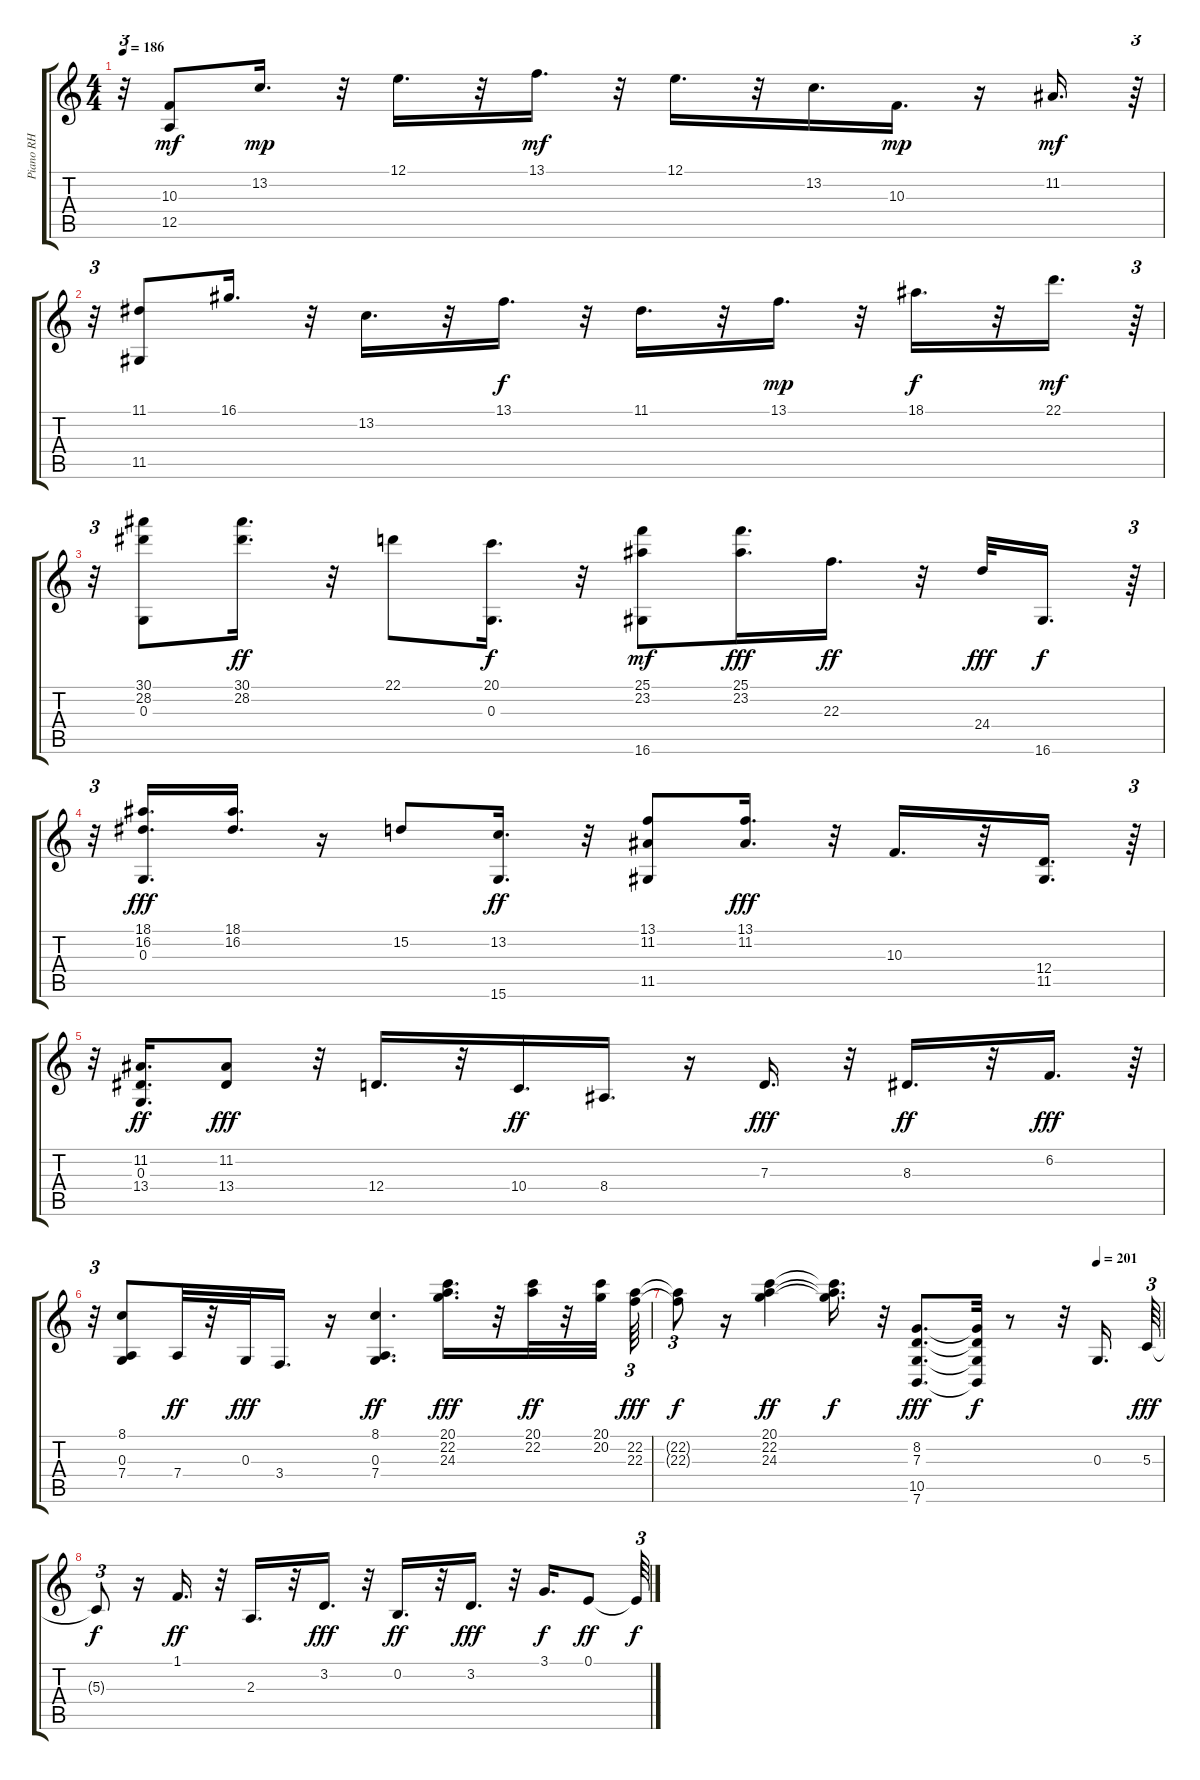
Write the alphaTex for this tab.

\track ("Piano RH" "Piano RH") {instrument acousticgrandpiano}
\staff {score tabs}
\tuning (E4 B3 G3 D3 A2 E2) {hide}
\ts (4 4)
\tempo 186
\clef g2
\ks c
r.32{tu (3 2) dy f} (10.3 12.5).8{dy mf} 13.2.16{d dy mp} r.32 12.1.16{d} r.32 13.1.16{d dy mf} r.32 12.1.16{d} r.32 13.2.16{d} 10.3.16{d dy mp} r.16 11.2.16{d dy mf} r.64{tu (3 2)} |
r.32{tu (3 2)} (11.1 11.5).8 16.1.16{d} r.32 13.2.16{d} r.32 13.1.16{d dy f} r.32 11.1.16{d} r.32 13.1.16{d dy mp} r.32 18.1.16{d dy f} r.32 22.1.16{d dy mf} r.64{tu (3 2)} |
r.32{tu (3 2)} (30.1 28.2 0.3).8 (30.1 28.2).16{d dy ff} r.32 22.1.8 (20.1 0.3).16{d dy f} r.32 (25.1 23.2 16.6).8{dy mf} (25.1 23.2).16{d dy fff} 22.3.16{d dy ff} r.32 24.4.32{dy fff} 16.6.16{d dy f} r.64{tu (3 2)} |
r.32{tu (3 2)} (18.1 16.2 0.3).16{d dy fff} (18.1 16.2).16{d} r.16 15.2.8 (13.2 15.6).16{d dy ff} r.32 (13.1 11.2 11.5).8 (13.1 11.2).16{d dy fff} r.32 10.3.16{d} r.32 (12.4 11.5).16{d} r.64{tu (3 2)} |
r.32{tu (3 2)} (11.2 0.3 13.4).16{d dy ff} (11.2 13.4).8{dy fff} r.32 12.4.16{d} r.32 10.4.16{d dy ff} 8.4.16{d} r.16 7.3.16{d dy fff} r.32 8.3.16{d dy ff} r.32 6.2.16{d dy fff} r.64{tu (3 2)} |
r.32{tu (3 2)} (8.1 0.3 7.4).8 7.4.32{dy ff} r.32 0.3.32{dy fff} 3.4.16{d} r.16 (8.1 0.3 7.4).4{d dy ff} (20.1 22.2 24.3).16{d dy fff} r.32 (20.1 22.2).32{dy ff} r.32 (20.1 20.2).32 (22.2 22.3).64{tu (3 2) dy fff} |
\tempo (201 0.8645833333333334)
(22.2{t} 22.3{t}).8{tu (3 2) dy f} r.16 (20.1 22.2 24.3).4{dy ff} (20.1{t} 22.2{t} 24.3{t}).16{d dy f} r.32 (8.2 7.3 10.5 7.6).8{d dy fff} (8.2{t} 7.3{t} 10.5{t} 7.6{t}).32{dy f} r.8 r.32 0.3.16{d} 5.3.64{tu (3 2) dy fff} |
5.3{t}.8{tu (3 2) dy f} r.16 1.1.16{d dy ff} r.32 2.3.16{d} r.32 3.2.16{d dy fff} r.32 0.2.16{d dy ff} r.32 3.2.16{d dy fff} r.32 3.1.16{d dy f} 0.1.8{dy ff} 0.1{t}.64{tu (3 2) dy f}
